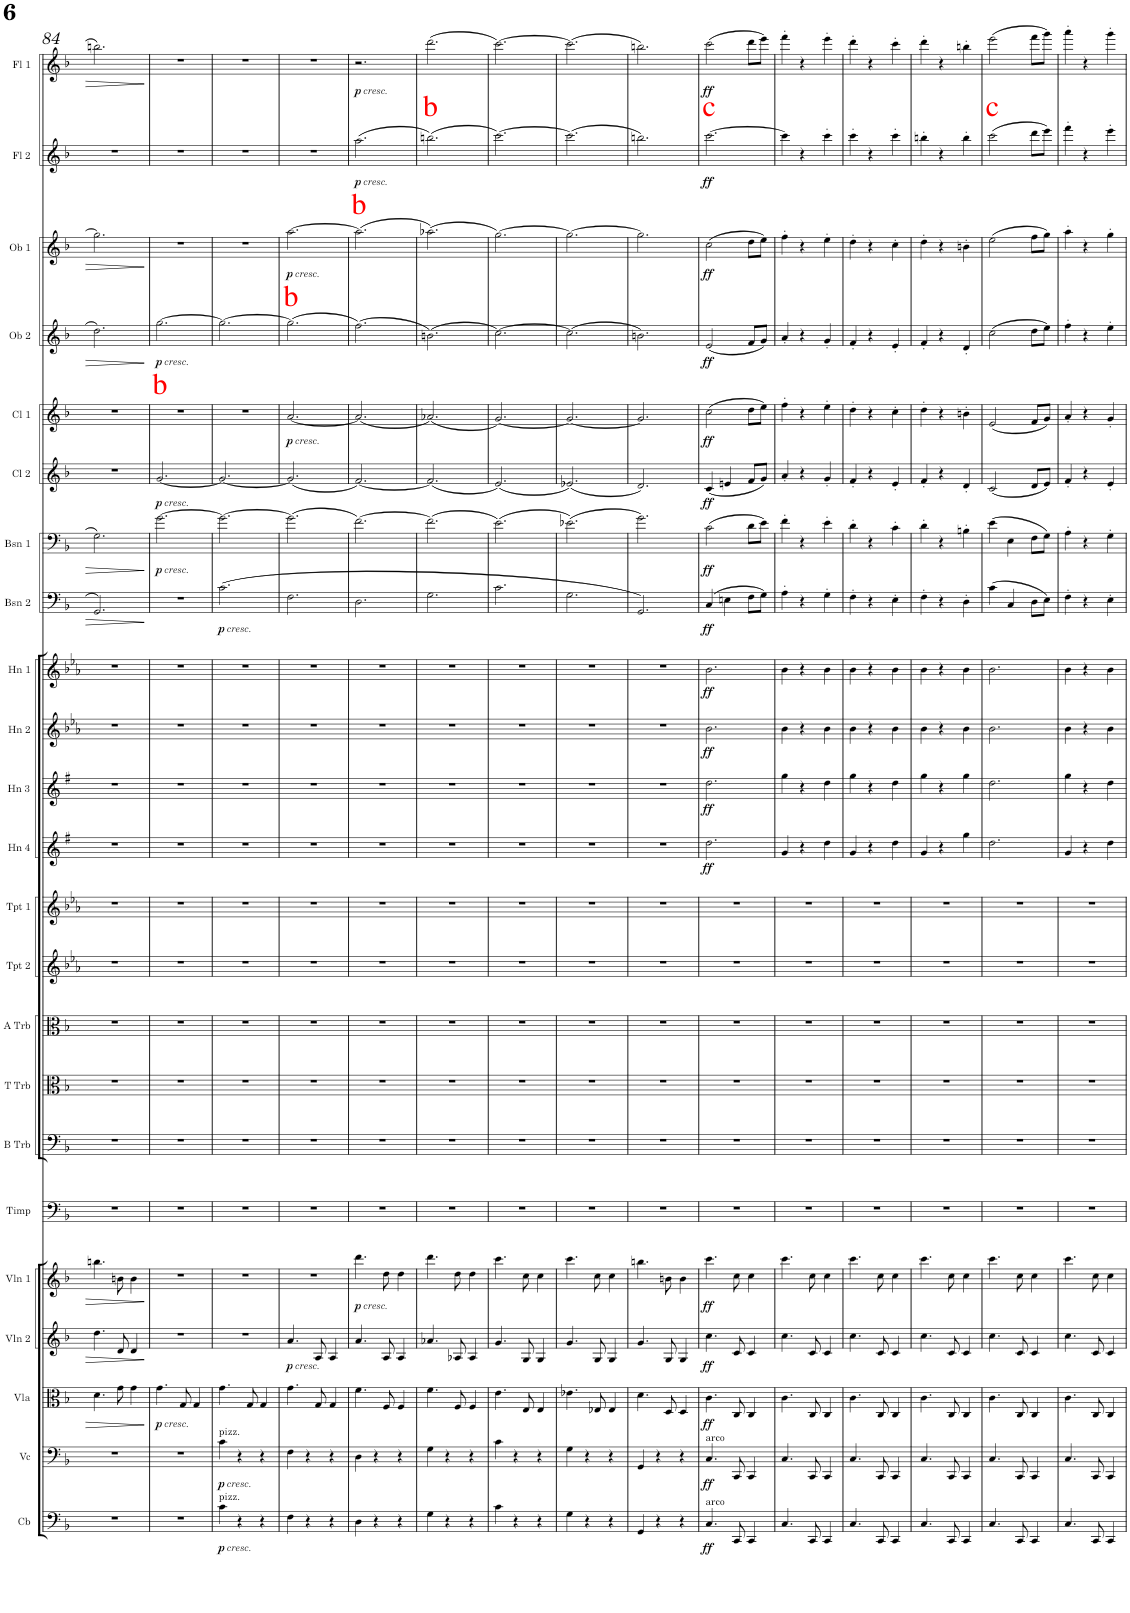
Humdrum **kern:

**kern	**dynam	**kern	**dynam	**kern	**dynam	**kern	**dynam	**kern	**dynam	**kern	**kern	**kern	**kern	**kern	**kern	**kern	**dynam	**kern	**dynam	**kern	**dynam	**kern	**dynam	**kern	**dynam	**kern	**dynam	**kern	**dynam	**kern	**dynam	**kern	**text	**dynam	**kern	**text	**dynam	**kern	**text	**dynam	**kern	**text	**dynam
*part23	*part23	*part22	*part22	*part21	*part21	*part20	*part20	*part19	*part19	*part18	*part17	*part16	*part15	*part14	*part13	*part12	*part12	*part11	*part11	*part10	*part10	*part9	*part9	*part8	*part8	*part7	*part7	*part6	*part6	*part5	*part5	*part4	*part4	*part4	*part3	*part3	*part3	*part2	*part2	*part2	*part1	*part1	*part1
*staff23	*staff23	*staff22	*staff22	*staff21	*staff21	*staff20	*staff20	*staff19	*staff19	*staff18	*staff17	*staff16	*staff15	*staff14	*staff13	*staff12	*staff12	*staff11	*staff11	*staff10	*staff10	*staff9	*staff9	*staff8	*staff8	*staff7	*staff7	*staff6	*staff6	*staff5	*staff5	*staff4	*staff4	*staff4	*staff3	*staff3	*staff3	*staff2	*staff2	*staff2	*staff1	*staff1	*staff1
*I"Contrabass	*	*I"Violoncello	*	*I"Viola	*	*I"Violin 2	*	*I"Violin 1	*	*I"F, F Timpani	*I"Bass Trombone	*I"Tenor Trombone	*I"Alto Trombone	*I"D Trumpet 2	*I"D Trumpet 1	*I"Bb (basso) Horn 4	*	*I"Bb (basso) Horn 3	*	*I"D Horn 2	*	*I"D Horn 1	*	*I"Bassoon 2	*	*I"Bassoon 1	*	*I"C Clarinet 2	*	*I"C Clarinet 1	*	*I"Oboe 2	*	*	*I"Oboe 1	*	*	*I"Flute 2	*	*	*I"Flute 1	*	*
*I'Cb	*	*I'Vc	*	*I'Vla	*	*I'Vln 2	*	*I'Vln 1	*	*I'Timp	*I'B Trb	*I'T Trb	*I'A Trb	*I'Tpt 2	*I'Tpt 1	*I'Hn 4	*	*I'Hn 3	*	*I'Hn 2	*	*I'Hn 1	*	*I'Bsn 2	*	*I'Bsn 1	*	*I'Cl 2	*	*I'Cl 1	*	*I'Ob 2	*	*	*I'Ob 1	*	*	*I'Fl 2	*	*	*I'Fl 1	*	*
!!LO:PB:g=z
*clefF4	*	*clefF4	*	*clefC3	*	*clefG2	*	*clefG2	*	*clefF4	*clefF4	*clefC3	*clefC3	*clefG2	*clefG2	*clefG2	*	*clefG2	*	*clefG2	*	*clefG2	*	*clefF4	*	*clefF4	*	*clefG2	*	*clefG2	*	*clefG2	*	*	*clefG2	*	*	*clefG2	*	*	*clefG2	*	*
*Trd7c12	*	*	*	*	*	*	*	*	*	*	*	*	*	*Trd-1c-2	*Trd-1c-2	*Trd8c14	*	*Trd8c14	*	*Trd6c10	*	*Trd6c10	*	*	*	*	*	*Trd1c2	*	*Trd1c2	*	*	*	*	*	*	*	*	*	*	*	*	*
*k[b-]	*	*k[b-]	*	*k[b-]	*	*k[b-]	*	*k[b-]	*	*k[b-]	*k[b-]	*k[b-]	*k[b-]	*k[b-e-a-]	*k[b-e-a-]	*k[f#]	*	*k[f#]	*	*k[b-e-a-]	*	*k[b-e-a-]	*	*k[b-]	*	*k[b-]	*	*k[b-]	*	*k[b-]	*	*k[b-]	*	*	*k[b-]	*	*	*k[b-]	*	*	*k[b-]	*	*
*M3/4	*	*M3/4	*	*M3/4	*	*M3/4	*	*M3/4	*	*M3/4	*M3/4	*M3/4	*M3/4	*M3/4	*M3/4	*M3/4	*	*M3/4	*	*M3/4	*	*M3/4	*	*M3/4	*	*M3/4	*	*M3/4	*	*M3/4	*	*M3/4	*	*	*M3/4	*	*	*M3/4	*	*	*M3/4	*	*
=84	=84	=84	=84	=84	=84	=84	=84	=84	=84	=84	=84	=84	=84	=84	=84	=84	=84	=84	=84	=84	=84	=84	=84	=84	=84	=84	=84	=84	=84	=84	=84	=84	=84	=84	=84	=84	=84	=84	=84	=84	=84	=84	=84
2.r	.	2.r	.	4.d\	.	4.dd\	.	4.bbn\	.	2.r	2.r	2.r	2.r	2.r	2.r	2.r	.	2.r	.	2.r	.	2.r	.	2.GG/	.	2.G\	.	2.r	.	2.r	.	2.dd\	.	.	2.gg\]	.	.	2.r	.	.	2.bbn\	.	.
.	.	.	.	8g\	.	8d/	.	8bn\	.	.	.	.	.	.	.	.	.	.	.	.	.	.	.	.	.	.	.	.	.	.	.	.	.	.	.	.	.	.	.	.	.	.	.
.	.	.	.	4g\	.	4d/	.	4b\	.	.	.	.	.	.	.	.	.	.	.	.	.	.	.	.	.	.	.	.	.	.	.	.	.	.	.	.	.	.	.	.	.	.	.
=85	=85	=85	=85	=85	=85	=85	=85	=85	=85	=85	=85	=85	=85	=85	=85	=85	=85	=85	=85	=85	=85	=85	=85	=85	=85	=85	=85	=85	=85	=85	=85	=85	=85	=85	=85	=85	=85	=85	=85	=85	=85	=85	=85
!	!	!	!	!	!	!	!	!	!	!	!	!	!	!	!	!	!	!	!	!	!	!	!	!	!	!	!	!	!	!	!	!LO:TX:b:i:t=cresc.	!	!	!	!	!	!	!	!	!	!	!
!	!	!	!	!	!	!	!	!	!	!	!	!	!	!	!	!	!	!	!	!	!	!	!	!	!	!	!	!LO:TX:b:i:t=cresc.	!	!	!	!	!	!	!	!	!	!	!	!	!	!	!
!	!	!	!	!	!	!	!	!	!	!	!	!	!	!	!	!	!	!	!	!	!	!	!	!	!	!LO:TX:b:i:t=cresc.	!	!	!	!	!	!	!	!	!	!	!	!	!	!	!	!	!
!	!	!	!	!LO:TX:b:i:t=cresc.	!	!	!	!	!	!	!	!	!	!	!	!	!	!	!	!	!	!	!	!	!	!	!	!	!	!	!	!	!	!	!	!	!	!	!	!	!	!	!
!	!	!	!	!	!LO:DY:b	!	!	!	!	!	!	!	!	!	!	!	!	!	!	!	!	!	!	!	!	!	!LO:DY:b	!	!LO:DY:b	!	!	!	!LO:LY:b:color=#FF0000	!LO:DY:b	!	!	!	!	!	!	!	!	!
2.r	.	2.r	.	4.g\	p	2.r	.	2.r	.	2.r	2.r	2.r	2.r	2.r	2.r	2.r	.	2.r	.	2.r	.	2.r	.	2.r	.	[2.g\	p	[2.g/	p	2.r	.	[2.gg\	b	p	2.r	.	.	2.r	.	.	2.r	.	.
.	.	.	.	8G/	.	.	.	.	.	.	.	.	.	.	.	.	.	.	.	.	.	.	.	.	.	.	.	.	.	.	.	.	.	.	.	.	.	.	.	.	.	.	.
.	.	.	.	4G/	.	.	.	.	.	.	.	.	.	.	.	.	.	.	.	.	.	.	.	.	.	.	.	.	.	.	.	.	.	.	.	.	.	.	.	.	.	.	.
=86	=86	=86	=86	=86	=86	=86	=86	=86	=86	=86	=86	=86	=86	=86	=86	=86	=86	=86	=86	=86	=86	=86	=86	=86	=86	=86	=86	=86	=86	=86	=86	=86	=86	=86	=86	=86	=86	=86	=86	=86	=86	=86	=86
!	!	!	!	!	!	!	!	!	!	!	!	!	!	!	!	!	!	!	!	!	!	!	!	!LO:TX:b:i:t=cresc.	!	!	!	!	!	!	!	!	!	!	!	!	!	!	!	!	!	!	!
!	!	!LO:TX:a:t=pizz.	!	!	!	!	!	!	!	!	!	!	!	!	!	!	!	!	!	!	!	!	!	!	!	!	!	!	!	!	!	!	!	!	!	!	!	!	!	!	!	!	!
!	!	!LO:TX:b:i:t=cresc.	!	!	!	!	!	!	!	!	!	!	!	!	!	!	!	!	!	!	!	!	!	!	!	!	!	!	!	!	!	!	!	!	!	!	!	!	!	!	!	!	!
!LO:TX:a:t=pizz.	!	!	!	!	!	!	!	!	!	!	!	!	!	!	!	!	!	!	!	!	!	!	!	!	!	!	!	!	!	!	!	!	!	!	!	!	!	!	!	!	!	!	!
!LO:TX:b:i:t=cresc.	!	!	!	!	!	!	!	!	!	!	!	!	!	!	!	!	!	!	!	!	!	!	!	!	!	!	!	!	!	!	!	!	!	!	!	!	!	!	!	!	!	!	!
!	!LO:DY:b	!	!LO:DY:b	!	!	!	!	!	!	!	!	!	!	!	!	!	!	!	!	!	!	!	!	!	!LO:DY:b	!	!	!	!	!	!	!	!	!	!	!	!	!	!	!	!	!	!
4c\	p	4c\	p	4.g\	.	2.r	.	2.r	.	2.r	2.r	2.r	2.r	2.r	2.r	2.r	.	2.r	.	2.r	.	2.r	.	(2.c\	p	2.g\_	.	2.g/_	.	2.r	.	2.gg\_	.	.	2.r	.	.	2.r	.	.	2.r	.	.
4r	.	4r	.	.	.	.	.	.	.	.	.	.	.	.	.	.	.	.	.	.	.	.	.	.	.	.	.	.	.	.	.	.	.	.	.	.	.	.	.	.	.	.	.
.	.	.	.	8G/	.	.	.	.	.	.	.	.	.	.	.	.	.	.	.	.	.	.	.	.	.	.	.	.	.	.	.	.	.	.	.	.	.	.	.	.	.	.	.
4r	.	4r	.	4G/	.	.	.	.	.	.	.	.	.	.	.	.	.	.	.	.	.	.	.	.	.	.	.	.	.	.	.	.	.	.	.	.	.	.	.	.	.	.	.
=87	=87	=87	=87	=87	=87	=87	=87	=87	=87	=87	=87	=87	=87	=87	=87	=87	=87	=87	=87	=87	=87	=87	=87	=87	=87	=87	=87	=87	=87	=87	=87	=87	=87	=87	=87	=87	=87	=87	=87	=87	=87	=87	=87
!	!	!	!	!	!	!	!	!	!	!	!	!	!	!	!	!	!	!	!	!	!	!	!	!	!	!	!	!	!	!	!	!	!	!	!LO:TX:b:i:t=cresc.	!	!	!	!	!	!	!	!
!	!	!	!	!	!	!	!	!	!	!	!	!	!	!	!	!	!	!	!	!	!	!	!	!	!	!	!	!	!	!LO:TX:b:i:t=cresc.	!	!	!	!	!	!	!	!	!	!	!	!	!
!	!	!	!	!	!	!LO:TX:b:i:t=cresc.	!	!	!	!	!	!	!	!	!	!	!	!	!	!	!	!	!	!	!	!	!	!	!	!	!	!	!	!	!	!	!	!	!	!	!	!	!
!	!	!	!	!	!	!	!LO:DY:b	!	!	!	!	!	!	!	!	!	!	!	!	!	!	!	!	!	!	!	!	!	!	!	!LO:DY:b	!	!	!	!	!LO:LY:b:color=#FF0000	!LO:DY:b	!	!	!	!	!	!
4F\	.	4F\	.	4.g\	.	4.a/	p	2.r	.	2.r	2.r	2.r	2.r	2.r	2.r	2.r	.	2.r	.	2.r	.	2.r	.	2.F\	.	(2.g\]	.	(2.g/]	.	[2.a/	p	(2.gg\]	.	.	[2.aa\	b	p	2.r	.	.	2.r	.	.
4r	.	4r	.	.	.	.	.	.	.	.	.	.	.	.	.	.	.	.	.	.	.	.	.	.	.	.	.	.	.	.	.	.	.	.	.	.	.	.	.	.	.	.	.
.	.	.	.	8G/	.	8A/	.	.	.	.	.	.	.	.	.	.	.	.	.	.	.	.	.	.	.	.	.	.	.	.	.	.	.	.	.	.	.	.	.	.	.	.	.
4r	.	4r	.	4G/	.	4A/	.	.	.	.	.	.	.	.	.	.	.	.	.	.	.	.	.	.	.	.	.	.	.	.	.	.	.	.	.	.	.	.	.	.	.	.	.
=88	=88	=88	=88	=88	=88	=88	=88	=88	=88	=88	=88	=88	=88	=88	=88	=88	=88	=88	=88	=88	=88	=88	=88	=88	=88	=88	=88	=88	=88	=88	=88	=88	=88	=88	=88	=88	=88	=88	=88	=88	=88	=88	=88
!	!	!	!	!	!	!	!	!	!	!	!	!	!	!	!	!	!	!	!	!	!	!	!	!	!	!	!	!	!	!	!	!	!	!	!	!	!	!	!	!	!LO:TX:b:i:t=cresc.	!	!
!	!	!	!	!	!	!	!	!	!	!	!	!	!	!	!	!	!	!	!	!	!	!	!	!	!	!	!	!	!	!	!	!	!	!	!	!	!	!LO:TX:b:i:t=cresc.	!	!	!	!	!
!	!	!	!	!	!	!	!	!LO:TX:b:i:t=cresc.	!	!	!	!	!	!	!	!	!	!	!	!	!	!	!	!	!	!	!	!	!	!	!	!	!	!	!	!	!	!	!	!	!	!	!
!	!	!	!	!	!	!	!	!	!LO:DY:b	!	!	!	!	!	!	!	!	!	!	!	!	!	!	!	!	!	!	!	!	!	!	!	!	!	!	!	!	!	!LO:LY:b:color=#FF0000	!LO:DY:b	!	!	!LO:DY:b
4D\	.	4D\	.	4.f\	.	4.a/	.	4.ddd\	p	2.r	2.r	2.r	2.r	2.r	2.r	2.r	.	2.r	.	2.r	.	2.r	.	2.D\	.	[2.f\)	.	[2.f/)	.	(2.a/]	.	(2.ff\)	.	.	(2.aa\]	.	.	(2.aa\	b	p	2.r	.	p
4r	.	4r	.	.	.	.	.	.	.	.	.	.	.	.	.	.	.	.	.	.	.	.	.	.	.	.	.	.	.	.	.	.	.	.	.	.	.	.	.	.	.	.	.
.	.	.	.	8F/	.	8A/	.	8dd\	.	.	.	.	.	.	.	.	.	.	.	.	.	.	.	.	.	.	.	.	.	.	.	.	.	.	.	.	.	.	.	.	.	.	.
4r	.	4r	.	4F/	.	4A/	.	4dd\	.	.	.	.	.	.	.	.	.	.	.	.	.	.	.	.	.	.	.	.	.	.	.	.	.	.	.	.	.	.	.	.	.	.	.
=89	=89	=89	=89	=89	=89	=89	=89	=89	=89	=89	=89	=89	=89	=89	=89	=89	=89	=89	=89	=89	=89	=89	=89	=89	=89	=89	=89	=89	=89	=89	=89	=89	=89	=89	=89	=89	=89	=89	=89	=89	=89	=89	=89
!	!	!	!	!	!	!	!	!	!	!	!	!	!	!	!	!	!	!	!	!	!	!	!	!	!	!	!	!	!	!	!	!	!	!	!	!	!	!	!	!	!	!LO:LY:b:color=#FF0000	!
4G\	.	4G\	.	4.f\	.	4.a-X/	.	4.ddd\	.	2.r	2.r	2.r	2.r	2.r	2.r	2.r	.	2.r	.	2.r	.	2.r	.	2.G\	.	(2.f\]	.	(2.f/]	.	(2.a-X/)	.	(2.bn\)	.	.	(2.aa-X\)	.	.	(2.bbn\)	.	.	(2.ddd\	b	.
4r	.	4r	.	.	.	.	.	.	.	.	.	.	.	.	.	.	.	.	.	.	.	.	.	.	.	.	.	.	.	.	.	.	.	.	.	.	.	.	.	.	.	.	.
.	.	.	.	8F/	.	8A-X/	.	8dd\	.	.	.	.	.	.	.	.	.	.	.	.	.	.	.	.	.	.	.	.	.	.	.	.	.	.	.	.	.	.	.	.	.	.	.
4r	.	4r	.	4F/	.	4A-/	.	4dd\	.	.	.	.	.	.	.	.	.	.	.	.	.	.	.	.	.	.	.	.	.	.	.	.	.	.	.	.	.	.	.	.	.	.	.
=90	=90	=90	=90	=90	=90	=90	=90	=90	=90	=90	=90	=90	=90	=90	=90	=90	=90	=90	=90	=90	=90	=90	=90	=90	=90	=90	=90	=90	=90	=90	=90	=90	=90	=90	=90	=90	=90	=90	=90	=90	=90	=90	=90
4c\	.	4c\	.	4.e\	.	4.g/	.	4.ccc\	.	2.r	2.r	2.r	2.r	2.r	2.r	2.r	.	2.r	.	2.r	.	2.r	.	2.c\	.	(2.e\)	.	(2.e/)	.	[2.g/)	.	[2.cc\)	.	.	[2.gg\)	.	.	[2.ccc\)	.	.	[2.ccc\)	.	.
4r	.	4r	.	.	.	.	.	.	.	.	.	.	.	.	.	.	.	.	.	.	.	.	.	.	.	.	.	.	.	.	.	.	.	.	.	.	.	.	.	.	.	.	.
.	.	.	.	8E/	.	8G/	.	8cc\	.	.	.	.	.	.	.	.	.	.	.	.	.	.	.	.	.	.	.	.	.	.	.	.	.	.	.	.	.	.	.	.	.	.	.
4r	.	4r	.	4E/	.	4G/	.	4cc\	.	.	.	.	.	.	.	.	.	.	.	.	.	.	.	.	.	.	.	.	.	.	.	.	.	.	.	.	.	.	.	.	.	.	.
=91	=91	=91	=91	=91	=91	=91	=91	=91	=91	=91	=91	=91	=91	=91	=91	=91	=91	=91	=91	=91	=91	=91	=91	=91	=91	=91	=91	=91	=91	=91	=91	=91	=91	=91	=91	=91	=91	=91	=91	=91	=91	=91	=91
4G\	.	4G\	.	4.e-X\	.	4.g/	.	4.ccc\	.	2.r	2.r	2.r	2.r	2.r	2.r	2.r	.	2.r	.	2.r	.	2.r	.	2.G\	.	(2.e-X\)	.	(2.e-X/)	.	2.g/_	.	(2.cc\]	.	.	2.gg\_	.	.	(2.ccc\]	.	.	(2.ccc\]	.	.
4r	.	4r	.	.	.	.	.	.	.	.	.	.	.	.	.	.	.	.	.	.	.	.	.	.	.	.	.	.	.	.	.	.	.	.	.	.	.	.	.	.	.	.	.
.	.	.	.	8E-X/	.	8G/	.	8cc\	.	.	.	.	.	.	.	.	.	.	.	.	.	.	.	.	.	.	.	.	.	.	.	.	.	.	.	.	.	.	.	.	.	.	.
4r	.	4r	.	4E-/	.	4G/	.	4cc\	.	.	.	.	.	.	.	.	.	.	.	.	.	.	.	.	.	.	.	.	.	.	.	.	.	.	.	.	.	.	.	.	.	.	.
=92	=92	=92	=92	=92	=92	=92	=92	=92	=92	=92	=92	=92	=92	=92	=92	=92	=92	=92	=92	=92	=92	=92	=92	=92	=92	=92	=92	=92	=92	=92	=92	=92	=92	=92	=92	=92	=92	=92	=92	=92	=92	=92	=92
4GG/	.	4GG/	.	4.d\	.	4.g/	.	4.bbn\	.	2.r	2.r	2.r	2.r	2.r	2.r	2.r	.	2.r	.	2.r	.	2.r	.	2.GG/)	.	2.g\)	.	2.d/)	.	2.g/]	.	2.bn\)	.	.	2.gg\]	.	.	2.bbn\)	.	.	2.bbn\)	.	.
4r	.	4r	.	.	.	.	.	.	.	.	.	.	.	.	.	.	.	.	.	.	.	.	.	.	.	.	.	.	.	.	.	.	.	.	.	.	.	.	.	.	.	.	.
.	.	.	.	8D/	.	8G/	.	8bn\	.	.	.	.	.	.	.	.	.	.	.	.	.	.	.	.	.	.	.	.	.	.	.	.	.	.	.	.	.	.	.	.	.	.	.
4r	.	4r	.	4D/	.	4G/	.	4b\	.	.	.	.	.	.	.	.	.	.	.	.	.	.	.	.	.	.	.	.	.	.	.	.	.	.	.	.	.	.	.	.	.	.	.
=93	=93	=93	=93	=93	=93	=93	=93	=93	=93	=93	=93	=93	=93	=93	=93	=93	=93	=93	=93	=93	=93	=93	=93	=93	=93	=93	=93	=93	=93	=93	=93	=93	=93	=93	=93	=93	=93	=93	=93	=93	=93	=93	=93
!	!	!LO:TX:a:t=arco	!	!	!	!	!	!	!	!	!	!	!	!	!	!	!	!	!	!	!	!	!	!	!	!	!	!	!	!	!	!	!	!	!	!	!	!	!	!	!	!	!
!LO:TX:a:t=arco	!	!	!	!	!	!	!	!	!	!	!	!	!	!	!	!	!	!	!	!	!	!	!	!	!	!	!	!	!	!	!	!	!	!	!	!	!	!	!	!	!	!	!
!	!LO:DY:b	!	!LO:DY:b	!	!LO:DY:b	!	!LO:DY:b	!	!LO:DY:b	!	!	!	!	!	!	!	!LO:DY:b	!	!LO:DY:b	!	!LO:DY:b	!	!LO:DY:b	!	!LO:DY:b	!	!LO:DY:b	!	!LO:DY:b	!	!LO:DY:b	!	!	!LO:DY:b	!	!	!LO:DY:b	!	!	!LO:DY:b	!	!LO:LY:b:color=#FF0000	!LO:DY:b
4.C/	ff	4.C/	ff	4.c\	ff	4.cc\	ff	4.ccc\	ff	2.r	2.r	2.r	2.r	2.r	2.r	2.dd\	ff	2.dd\	ff	2.b-\	ff	2.b-\	ff	(4C/	ff	(2c\	ff	(4c/	ff	(2cc\	ff	(2e/	.	ff	(2cc\	.	ff	[2.ccc\	.	ff	(2ccc\	c	ff
.	.	.	.	.	.	.	.	.	.	.	.	.	.	.	.	.	.	.	.	.	.	.	.	4En\	.	.	.	4en/	.	.	.	.	.	.	.	.	.	.	.	.	.	.	.
8CC/	.	8CC/	.	8C/	.	8c/	.	8cc\	.	.	.	.	.	.	.	.	.	.	.	.	.	.	.	.	.	.	.	.	.	.	.	.	.	.	.	.	.	.	.	.	.	.	.
4CC/	.	4CC/	.	4C/	.	4c/	.	4cc\	.	.	.	.	.	.	.	.	.	.	.	.	.	.	.	8F\L	.	8d\L	.	8f/L	.	8dd\L	.	8f/L	.	.	8dd\L	.	.	.	.	.	8ddd\L	.	.
.	.	.	.	.	.	.	.	.	.	.	.	.	.	.	.	.	.	.	.	.	.	.	.	8G\J)	.	8e\J)	.	8g/J)	.	8ee\J)	.	8g/J)	.	.	8ee\J)	.	.	.	.	.	8eee\J)	.	.
=94	=94	=94	=94	=94	=94	=94	=94	=94	=94	=94	=94	=94	=94	=94	=94	=94	=94	=94	=94	=94	=94	=94	=94	=94	=94	=94	=94	=94	=94	=94	=94	=94	=94	=94	=94	=94	=94	=94	=94	=94	=94	=94	=94
4.C/	.	4.C/	.	4.c\	.	4.cc\	.	4.ccc\	.	2.r	2.r	2.r	2.r	2.r	2.r	4g/	.	4gg\	.	4b-\	.	4b-\	.	4A'\	.	4f'\	.	4a'/	.	4ff'\	.	4a'/	.	.	4ff'\	.	.	4ccc\]	.	.	4fff'\	.	.
.	.	.	.	.	.	.	.	.	.	.	.	.	.	.	.	4r	.	4r	.	4r	.	4r	.	4r	.	4r	.	4r	.	4r	.	4r	.	.	4r	.	.	4r	.	.	4r	.	.
8CC/	.	8CC/	.	8C/	.	8c/	.	8cc\	.	.	.	.	.	.	.	.	.	.	.	.	.	.	.	.	.	.	.	.	.	.	.	.	.	.	.	.	.	.	.	.	.	.	.
4CC/	.	4CC/	.	4C/	.	4c/	.	4cc\	.	.	.	.	.	.	.	4dd\	.	4dd\	.	4b-\	.	4b-\	.	4G'\	.	4e'\	.	4g'/	.	4ee'\	.	4g'/	.	.	4ee'\	.	.	4ccc'\	.	.	4eee'\	.	.
=95	=95	=95	=95	=95	=95	=95	=95	=95	=95	=95	=95	=95	=95	=95	=95	=95	=95	=95	=95	=95	=95	=95	=95	=95	=95	=95	=95	=95	=95	=95	=95	=95	=95	=95	=95	=95	=95	=95	=95	=95	=95	=95	=95
4.C/	.	4.C/	.	4.c\	.	4.cc\	.	4.ccc\	.	2.r	2.r	2.r	2.r	2.r	2.r	4g/	.	4gg\	.	4b-\	.	4b-\	.	4F'\	.	4d'\	.	4f'/	.	4dd'\	.	4f'/	.	.	4dd'\	.	.	4ccc'\	.	.	4ddd'\	.	.
.	.	.	.	.	.	.	.	.	.	.	.	.	.	.	.	4r	.	4r	.	4r	.	4r	.	4r	.	4r	.	4r	.	4r	.	4r	.	.	4r	.	.	4r	.	.	4r	.	.
8CC/	.	8CC/	.	8C/	.	8c/	.	8cc\	.	.	.	.	.	.	.	.	.	.	.	.	.	.	.	.	.	.	.	.	.	.	.	.	.	.	.	.	.	.	.	.	.	.	.
4CC/	.	4CC/	.	4C/	.	4c/	.	4cc\	.	.	.	.	.	.	.	4dd\	.	4dd\	.	4b-\	.	4b-\	.	4E'\	.	4c'\	.	4e'/	.	4cc'\	.	4e'/	.	.	4cc'\	.	.	4ccc'\	.	.	4ccc'\	.	.
=96	=96	=96	=96	=96	=96	=96	=96	=96	=96	=96	=96	=96	=96	=96	=96	=96	=96	=96	=96	=96	=96	=96	=96	=96	=96	=96	=96	=96	=96	=96	=96	=96	=96	=96	=96	=96	=96	=96	=96	=96	=96	=96	=96
4.C/	.	4.C/	.	4.c\	.	4.cc\	.	4.ccc\	.	2.r	2.r	2.r	2.r	2.r	2.r	4g/	.	4gg\	.	4b-\	.	4b-\	.	4F'\	.	4d'\	.	4f'/	.	4dd'\	.	4f'/	.	.	4dd'\	.	.	4bbn'\	.	.	4ddd'\	.	.
.	.	.	.	.	.	.	.	.	.	.	.	.	.	.	.	4r	.	4r	.	4r	.	4r	.	4r	.	4r	.	4r	.	4r	.	4r	.	.	4r	.	.	4r	.	.	4r	.	.
8CC/	.	8CC/	.	8C/	.	8c/	.	8cc\	.	.	.	.	.	.	.	.	.	.	.	.	.	.	.	.	.	.	.	.	.	.	.	.	.	.	.	.	.	.	.	.	.	.	.
4CC/	.	4CC/	.	4C/	.	4c/	.	4cc\	.	.	.	.	.	.	.	4gg\	.	4gg\	.	4b-\	.	4b-\	.	4D'\	.	4Bn'\	.	4d'/	.	4bn'\	.	4d'/	.	.	4bn'\	.	.	4bb'\	.	.	4bbn'\	.	.
=97	=97	=97	=97	=97	=97	=97	=97	=97	=97	=97	=97	=97	=97	=97	=97	=97	=97	=97	=97	=97	=97	=97	=97	=97	=97	=97	=97	=97	=97	=97	=97	=97	=97	=97	=97	=97	=97	=97	=97	=97	=97	=97	=97
!	!	!	!	!	!	!	!	!	!	!	!	!	!	!	!	!	!	!	!	!	!	!	!	!	!	!	!	!	!	!	!	!	!	!	!	!	!	!	!	!	!	!LO:LY:b:color=#FF0000	!
4.C/	.	4.C/	.	4.c\	.	4.cc\	.	4.ccc\	.	2.r	2.r	2.r	2.r	2.r	2.r	2.dd\	.	2.dd\	.	2.b-\	.	2.b-\	.	(4c\	.	(4e\	.	(2c/	.	(2e/	.	(2cc\	.	.	(2ee\	.	.	(2ccc\	.	.	(2eee\	c	.
.	.	.	.	.	.	.	.	.	.	.	.	.	.	.	.	.	.	.	.	.	.	.	.	4C/	.	4E\	.	.	.	.	.	.	.	.	.	.	.	.	.	.	.	.	.
8CC/	.	8CC/	.	8C/	.	8c/	.	8cc\	.	.	.	.	.	.	.	.	.	.	.	.	.	.	.	.	.	.	.	.	.	.	.	.	.	.	.	.	.	.	.	.	.	.	.
4CC/	.	4CC/	.	4C/	.	4c/	.	4cc\	.	.	.	.	.	.	.	.	.	.	.	.	.	.	.	8D\L	.	8F\L	.	8d/L	.	8f/L	.	8dd\L	.	.	8ff\L	.	.	8ddd\L	.	.	8fff\L	.	.
.	.	.	.	.	.	.	.	.	.	.	.	.	.	.	.	.	.	.	.	.	.	.	.	8E\J)	.	8G\J)	.	8e/J)	.	8g/J)	.	8ee\J)	.	.	8gg\J)	.	.	8eee\J)	.	.	8ggg\J)	.	.
=98	=98	=98	=98	=98	=98	=98	=98	=98	=98	=98	=98	=98	=98	=98	=98	=98	=98	=98	=98	=98	=98	=98	=98	=98	=98	=98	=98	=98	=98	=98	=98	=98	=98	=98	=98	=98	=98	=98	=98	=98	=98	=98	=98
4.C/	.	4.C/	.	4.c\	.	4.cc\	.	4.ccc\	.	2.r	2.r	2.r	2.r	2.r	2.r	4g/	.	4gg\	.	4b-\	.	4b-\	.	4F'\	.	4A'\	.	4f'/	.	4a'/	.	4ff'\	.	.	4aa'\	.	.	4fff'\	.	.	4aaa'\	.	.
.	.	.	.	.	.	.	.	.	.	.	.	.	.	.	.	4r	.	4r	.	4r	.	4r	.	4r	.	4r	.	4r	.	4r	.	4r	.	.	4r	.	.	4r	.	.	4r	.	.
8CC/	.	8CC/	.	8C/	.	8c/	.	8cc\	.	.	.	.	.	.	.	.	.	.	.	.	.	.	.	.	.	.	.	.	.	.	.	.	.	.	.	.	.	.	.	.	.	.	.
4CC/	.	4CC/	.	4C/	.	4c/	.	4cc\	.	.	.	.	.	.	.	4dd\	.	4dd\	.	4b-\	.	4b-\	.	4E'\	.	4G'\	.	4e'/	.	4g'/	.	4ee'\	.	.	4gg'\	.	.	4eee'\	.	.	4ggg'\	.	.
=	=	=	=	=	=	=	=	=	=	=	=	=	=	=	=	=	=	=	=	=	=	=	=	=	=	=	=	=	=	=	=	=	=	=	=	=	=	=	=	=	=	=	=
*-	*-	*-	*-	*-	*-	*-	*-	*-	*-	*-	*-	*-	*-	*-	*-	*-	*-	*-	*-	*-	*-	*-	*-	*-	*-	*-	*-	*-	*-	*-	*-	*-	*-	*-	*-	*-	*-	*-	*-	*-	*-	*-	*-
